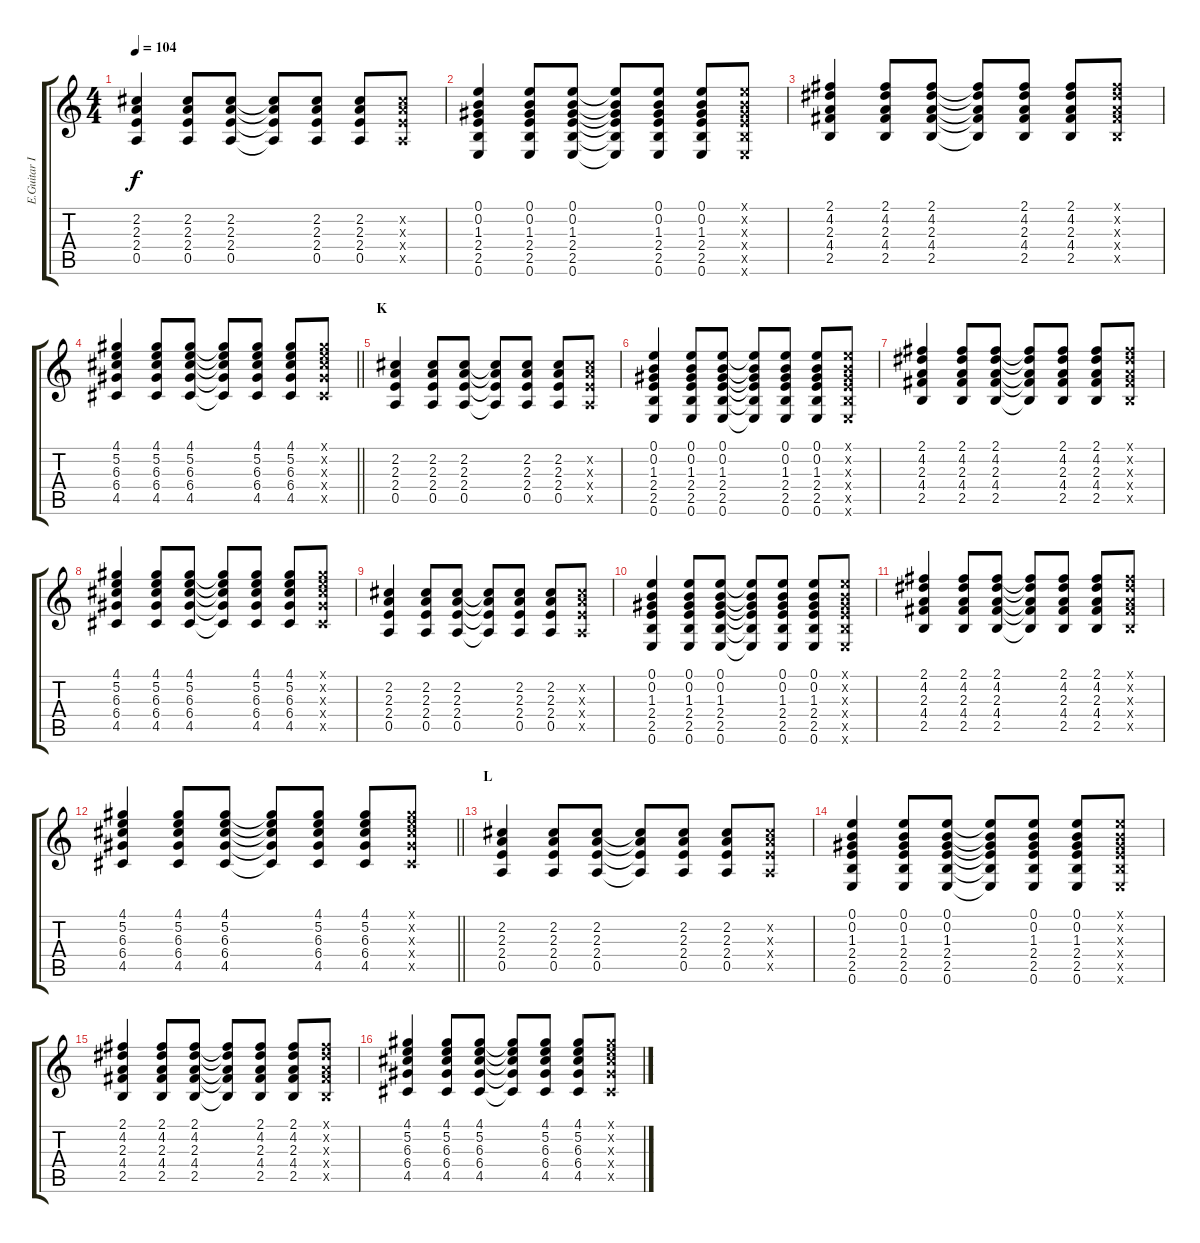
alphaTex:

\track ("E.Guitar I" "E.Guitar I") {instrument electricguitarclean}
\staff {score tabs}
\tuning (E4 B3 G3 D3 A2 E2) {hide}
\ts (4 4)
\tempo 104
\clef g2
\ks c
(2.2 2.3 2.4 0.5).4{dy f} (2.2 2.3 2.4 0.5).8 (2.2 2.3 2.4 0.5).8 (2.2{t} 2.3{t} 2.4{t} 0.5{t}).8 (2.2 2.3 2.4 0.5).8 (2.2 2.3 2.4 0.5).8 (2.2{x} 2.3{x} 2.4{x} 0.5{x}).8 |
(0.1 0.2 1.3 2.4 2.5 0.6).4 (0.1 0.2 1.3 2.4 2.5 0.6).8 (0.1 0.2 1.3 2.4 2.5 0.6).8 (0.1{t} 0.2{t} 1.3{t} 2.4{t} 2.5{t} 0.6{t}).8 (0.1 0.2 1.3 2.4 2.5 0.6).8 (0.1 0.2 1.3 2.4 2.5 0.6).8 (0.1{x} 0.2{x} 1.3{x} 2.4{x} 2.5{x} 0.6{x}).8 |
(2.1 4.2 2.3 4.4 2.5).4 (2.1 4.2 2.3 4.4 2.5).8 (2.1 4.2 2.3 4.4 2.5).8 (2.1{t} 4.2{t} 2.3{t} 4.4{t} 2.5{t}).8 (2.1 4.2 2.3 4.4 2.5).8 (2.1 4.2 2.3 4.4 2.5).8 (2.1{x} 4.2{x} 2.3{x} 4.4{x} 2.5{x}).8 |
\barLineRight lightlight
(4.1 5.2 6.3 6.4 4.5).4 (4.1 5.2 6.3 6.4 4.5).8 (4.1 5.2 6.3 6.4 4.5).8 (4.1{t} 5.2{t} 6.3{t} 6.4{t} 4.5{t}).8 (4.1 5.2 6.3 6.4 4.5).8 (4.1 5.2 6.3 6.4 4.5).8 (4.1{x} 5.2{x} 6.3{x} 6.4{x} 4.5{x}).8 |
\section ("" "K")
(2.2 2.3 2.4 0.5).4 (2.2 2.3 2.4 0.5).8 (2.2 2.3 2.4 0.5).8 (2.2{t} 2.3{t} 2.4{t} 0.5{t}).8 (2.2 2.3 2.4 0.5).8 (2.2 2.3 2.4 0.5).8 (2.2{x} 2.3{x} 2.4{x} 0.5{x}).8 |
(0.1 0.2 1.3 2.4 2.5 0.6).4 (0.1 0.2 1.3 2.4 2.5 0.6).8 (0.1 0.2 1.3 2.4 2.5 0.6).8 (0.1{t} 0.2{t} 1.3{t} 2.4{t} 2.5{t} 0.6{t}).8 (0.1 0.2 1.3 2.4 2.5 0.6).8 (0.1 0.2 1.3 2.4 2.5 0.6).8 (0.1{x} 0.2{x} 1.3{x} 2.4{x} 2.5{x} 0.6{x}).8 |
(2.1 4.2 2.3 4.4 2.5).4 (2.1 4.2 2.3 4.4 2.5).8 (2.1 4.2 2.3 4.4 2.5).8 (2.1{t} 4.2{t} 2.3{t} 4.4{t} 2.5{t}).8 (2.1 4.2 2.3 4.4 2.5).8 (2.1 4.2 2.3 4.4 2.5).8 (2.1{x} 4.2{x} 2.3{x} 4.4{x} 2.5{x}).8 |
(4.1 5.2 6.3 6.4 4.5).4 (4.1 5.2 6.3 6.4 4.5).8 (4.1 5.2 6.3 6.4 4.5).8 (4.1{t} 5.2{t} 6.3{t} 6.4{t} 4.5{t}).8 (4.1 5.2 6.3 6.4 4.5).8 (4.1 5.2 6.3 6.4 4.5).8 (4.1{x} 5.2{x} 6.3{x} 6.4{x} 4.5{x}).8 |
(2.2 2.3 2.4 0.5).4 (2.2 2.3 2.4 0.5).8 (2.2 2.3 2.4 0.5).8 (2.2{t} 2.3{t} 2.4{t} 0.5{t}).8 (2.2 2.3 2.4 0.5).8 (2.2 2.3 2.4 0.5).8 (2.2{x} 2.3{x} 2.4{x} 0.5{x}).8 |
(0.1 0.2 1.3 2.4 2.5 0.6).4 (0.1 0.2 1.3 2.4 2.5 0.6).8 (0.1 0.2 1.3 2.4 2.5 0.6).8 (0.1{t} 0.2{t} 1.3{t} 2.4{t} 2.5{t} 0.6{t}).8 (0.1 0.2 1.3 2.4 2.5 0.6).8 (0.1 0.2 1.3 2.4 2.5 0.6).8 (0.1{x} 0.2{x} 1.3{x} 2.4{x} 2.5{x} 0.6{x}).8 |
(2.1 4.2 2.3 4.4 2.5).4 (2.1 4.2 2.3 4.4 2.5).8 (2.1 4.2 2.3 4.4 2.5).8 (2.1{t} 4.2{t} 2.3{t} 4.4{t} 2.5{t}).8 (2.1 4.2 2.3 4.4 2.5).8 (2.1 4.2 2.3 4.4 2.5).8 (2.1{x} 4.2{x} 2.3{x} 4.4{x} 2.5{x}).8 |
\barLineRight lightlight
(4.1 5.2 6.3 6.4 4.5).4 (4.1 5.2 6.3 6.4 4.5).8 (4.1 5.2 6.3 6.4 4.5).8 (4.1{t} 5.2{t} 6.3{t} 6.4{t} 4.5{t}).8 (4.1 5.2 6.3 6.4 4.5).8 (4.1 5.2 6.3 6.4 4.5).8 (4.1{x} 5.2{x} 6.3{x} 6.4{x} 4.5{x}).8 |
\section ("" "L")
(2.2 2.3 2.4 0.5).4 (2.2 2.3 2.4 0.5).8 (2.2 2.3 2.4 0.5).8 (2.2{t} 2.3{t} 2.4{t} 0.5{t}).8 (2.2 2.3 2.4 0.5).8 (2.2 2.3 2.4 0.5).8 (2.2{x} 2.3{x} 2.4{x} 0.5{x}).8 |
(0.1 0.2 1.3 2.4 2.5 0.6).4 (0.1 0.2 1.3 2.4 2.5 0.6).8 (0.1 0.2 1.3 2.4 2.5 0.6).8 (0.1{t} 0.2{t} 1.3{t} 2.4{t} 2.5{t} 0.6{t}).8 (0.1 0.2 1.3 2.4 2.5 0.6).8 (0.1 0.2 1.3 2.4 2.5 0.6).8 (0.1{x} 0.2{x} 1.3{x} 2.4{x} 2.5{x} 0.6{x}).8 |
(2.1 4.2 2.3 4.4 2.5).4 (2.1 4.2 2.3 4.4 2.5).8 (2.1 4.2 2.3 4.4 2.5).8 (2.1{t} 4.2{t} 2.3{t} 4.4{t} 2.5{t}).8 (2.1 4.2 2.3 4.4 2.5).8 (2.1 4.2 2.3 4.4 2.5).8 (2.1{x} 4.2{x} 2.3{x} 4.4{x} 2.5{x}).8 |
(4.1 5.2 6.3 6.4 4.5).4 (4.1 5.2 6.3 6.4 4.5).8 (4.1 5.2 6.3 6.4 4.5).8 (4.1{t} 5.2{t} 6.3{t} 6.4{t} 4.5{t}).8 (4.1 5.2 6.3 6.4 4.5).8 (4.1 5.2 6.3 6.4 4.5).8 (4.1{x} 5.2{x} 6.3{x} 6.4{x} 4.5{x}).8
